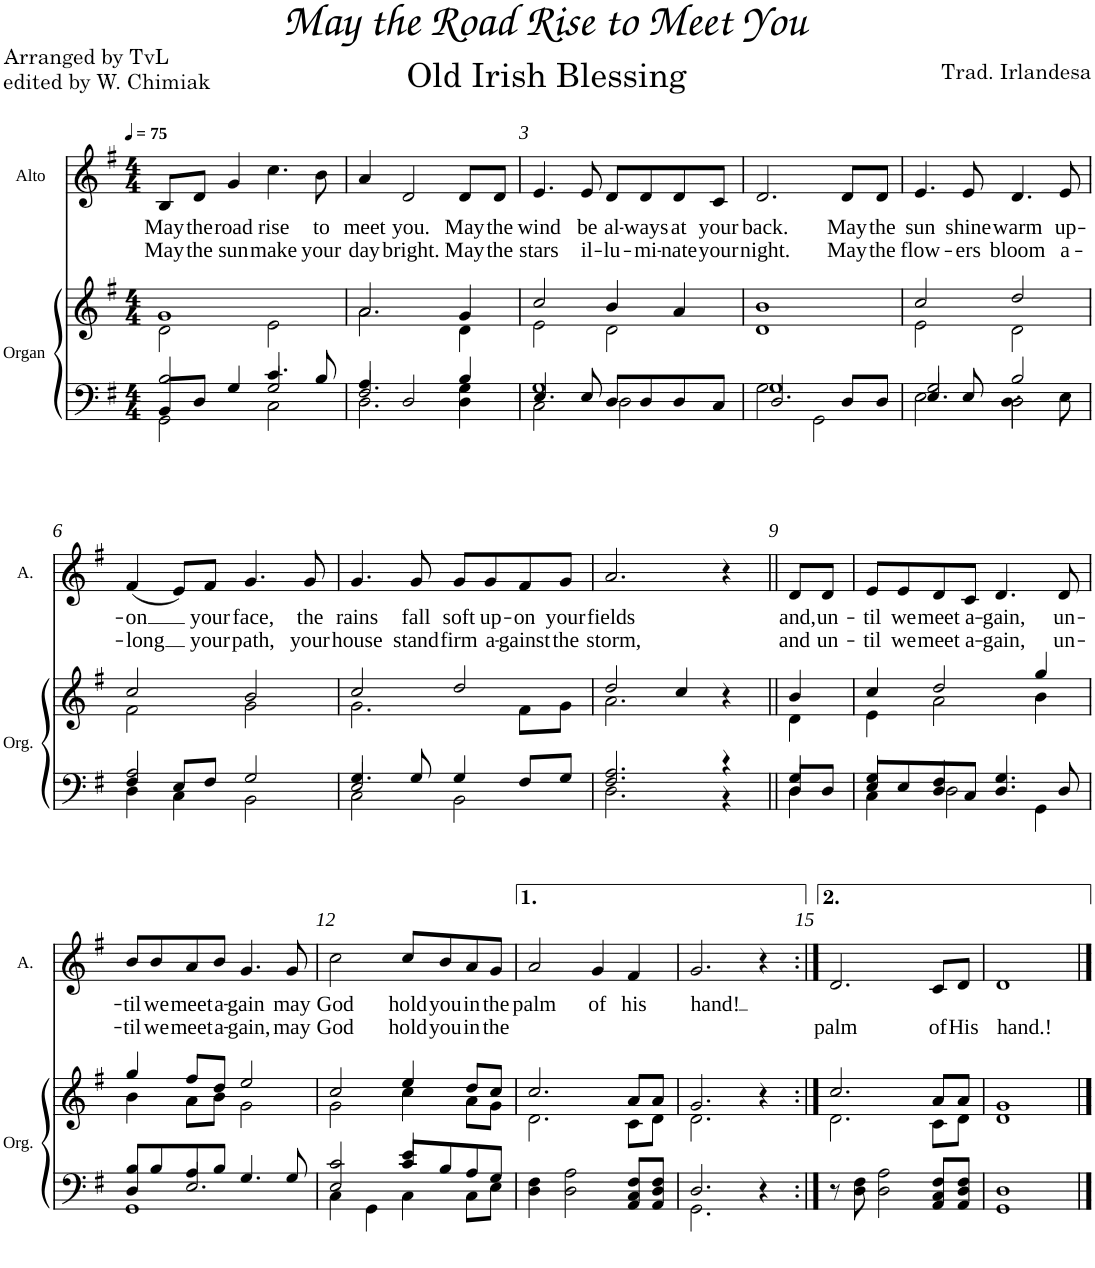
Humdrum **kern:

**kern	**kern	**kern	**text	**text
*part2	*part2	*part1	*part1	*part1
*staff3	*staff2	*staff1	*staff1	*staff1
*I"Organ	*	*I"Alto	*	*
*I'Org.	*	*I'A.	*	*
*clefF4	*clefG2	*clefG2	*	*
*k[f#]	*k[f#]	*k[f#]	*	*
*M4/4	*M4/4	*M4/4	*	*
*MM75	*MM75	*MM75	*	*
=1	=1	=1	=1	=1
*^	*^	*	*	*
*	*^	*	*	*	*	*
!	!	!	!	!	!	!LO:LY:b	!LO:LY:b
8BB/L	2B/	2GG\	1g	2d\	8B/L	May	May
!	!	!	!	!	!	!LO:LY:b	!LO:LY:b
8D/J	.	.	.	.	8d/J	the	the
!	!	!	!	!	!	!LO:LY:b	!LO:LY:b
4G/	.	.	.	.	4g/	road	sun
!	!	!	!	!	!	!LO:LY:b	!LO:LY:b
4.c/	2G/	2C\	.	2e\	4.cc\	rise	make
!	!	!	!	!	!	!LO:LY:b	!LO:LY:b
8B/	.	.	.	.	8b\	to	your
=2	=2	=2	=2	=2	=2	=2	=2
!	!	!	!	!	!	!LO:LY:b	!LO:LY:b
4A/	2.F#/	2.D\	2.a/	2.a\	4a/	meet	day
!	!	!	!	!	!	!LO:LY:b	!LO:LY:b
2D/	.	.	.	.	2d/	you.	bright.
!	!	!	!	!	!	!LO:LY:b	!LO:LY:b
4D\	4B/	4G\	4g/	4d\	8d/L	May	May
!	!	!	!	!	!	!LO:LY:b	!LO:LY:b
.	.	.	.	.	8d/J	the	the
=3	=3	=3	=3	=3	=3	=3	=3
!	!	!	!	!	!	!LO:LY:b	!LO:LY:b
4.E/	1G	2C\	2cc/	2e\	4.e/	wind	stars
!	!	!	!	!	!	!LO:LY:b	!LO:LY:b
8E/	.	.	.	.	8e/	be	il-
!	!	!	!	!	!	!LO:LY:b	!LO:LY:b
8D/L	.	2D\	4b/	2d\	8d/L	al-	-lu-
!	!	!	!	!	!	!LO:LY:b	!LO:LY:b
8D/	.	.	.	.	8d/	-ways	-mi-
!	!	!	!	!	!	!LO:LY:b	!LO:LY:b
8D/	.	.	4a/	.	8d/	at	-nate
!	!	!	!	!	!	!LO:LY:b	!LO:LY:b
8C/J	.	.	.	.	8c/J	your	your
=4	=4	=4	=4	=4	=4	=4	=4
!	!	!	!	!	!	!LO:LY:b	!LO:LY:b
2.D/	1G	2G\	1b	1d	2.d/	back.	night.
.	.	2GG\	.	.	.	.	.
!	!	!	!	!	!	!LO:LY:b	!LO:LY:b
8D/L	.	.	.	.	8d/L	May	May
!	!	!	!	!	!	!LO:LY:b	!LO:LY:b
8D/J	.	.	.	.	8d/J	the	the
=5	=5	=5	=5	=5	=5	=5	=5
!	!	!	!	!	!	!LO:LY:b	!LO:LY:b
4.E/	2G/	2E\	2cc/	2e\	4.e/	sun	flow-
!	!	!	!	!	!	!LO:LY:b	!LO:LY:b
8E/	.	.	.	.	8e/	shine	-ers
!	!	!	!	!	!	!LO:LY:b	!LO:LY:b
4.D\	2B/	2D\	2dd/	2d\	4.d/	warm	bloom
!	!	!	!	!	!	!LO:LY:b	!LO:LY:b
8E\	.	.	.	.	8e/	up-	a-
!!LO:LB:g=z
=6	=6	=6	=6	=6	=6	=6	=6
!	!	!	!	!	!	!LO:LY:b	!LO:LY:b
4F#/	2A/	4D\	2cc/	2f#\	(4f#/	-on	-long
8E/L	.	4C\	.	.	8e/L)	.	.
!	!	!	!	!	!	!LO:LY:b	!LO:LY:b
8F#/J	.	.	.	.	8f#/J	your	your
!	!	!	!	!	!	!LO:LY:b	!LO:LY:b
2G/	2ryy	2BB\	2b/	2g\	4.g/	face,	path,
!	!	!	!	!	!	!LO:LY:b	!LO:LY:b
.	.	.	.	.	8g/	the	your
=7	=7	=7	=7	=7	=7	=7	=7
!	!	!	!	!	!	!LO:LY:b	!LO:LY:b
4.G/	2E/	2C\	2cc/	2.g\	4.g/	rains	house
!	!	!	!	!	!	!LO:LY:b	!LO:LY:b
8G/	.	.	.	.	8g/	fall	stand
!	!	!	!	!	!	!LO:LY:b	!LO:LY:b
4G/	2ryy	2BB\	2dd/	.	8g/L	soft	firm
!	!	!	!	!	!	!LO:LY:b	!LO:LY:b
.	.	.	.	.	8g/	up-	a-
!	!	!	!	!	!	!LO:LY:b	!LO:LY:b
8F#/L	.	.	.	8f#\L	8f#/	-on	-gainst
!	!	!	!	!	!	!LO:LY:b	!LO:LY:b
8G/J	.	.	.	8g\J	8g/J	your	the
=8	=8	=8	=8	=8	=8	=8	=8
!	!	!	!	!	!	!LO:LY:b	!LO:LY:b
2.A/	2.F#/	2.D\	2dd/	2.a\	2.a/	fields	storm,
.	.	.	4cc/	.	.	.	.
4r	4r	4ryy	4r	4ryy	4r	.	.
=9||	=9||	=9||	=9||	=9||	=9||	=9||	=9||
!	!	!	!	!	!	!LO:LY:b	!LO:LY:b
8D/L	4G/	4D\	4b/	4d\	8d/L	and,	and
!	!	!	!	!	!	!LO:LY:b	!LO:LY:b
8D/J	.	.	.	.	8d/J	un-	un-
=10	=10	=10	=10	=10	=10	=10	=10
!	!	!	!	!	!	!LO:LY:b	!LO:LY:b
8E/L	4G/	4C\	4cc/	4e\	8e/L	-til	-til
!	!	!	!	!	!	!LO:LY:b	!LO:LY:b
8E/	.	.	.	.	8e/	we	we
!	!	!	!	!	!	!LO:LY:b	!LO:LY:b
8D/	4F#/	2D\	2dd/	2a\	8d/	meet	meet
!	!	!	!	!	!	!LO:LY:b	!LO:LY:b
8C/J	.	.	.	.	8c/J	a-	a-
!	!	!	!	!	!	!LO:LY:b	!LO:LY:b
4.D/ 4.G/	2ryy	.	.	.	4.d/	-gain,	gain,
.	.	4GG\	4gg/	4b\	.	.	.
!	!	!	!	!	!	!LO:LY:b	!LO:LY:b
8D/	.	.	.	.	8d/	un-	un-
!!LO:LB:g=z
=11	=11	=11	=11	=11	=11	=11	=11
!	!	!	!	!	!	!LO:LY:b	!LO:LY:b
8B/L	4D/	1GG	4gg/	4b\	8b/L	-til	-til
!	!	!	!	!	!	!LO:LY:b	!LO:LY:b
8B/	.	.	.	.	8b/	we	we
!	!	!	!	!	!	!LO:LY:b	!LO:LY:b
8A/	2.E/	.	8ff#/L	8a\L	8a/	meet	meet
!	!	!	!	!	!	!LO:LY:b	!LO:LY:b
8B/J	.	.	8dd/J	8b\J	8b/J	a-	a-
!	!	!	!	!	!	!LO:LY:b	!LO:LY:b
4.G/	.	.	2ee/	2g\	4.g/	-gain	-gain,
!	!	!	!	!	!	!LO:LY:b	!LO:LY:b
8G/	.	.	.	.	8g/	may	may
=12	=12	=12	=12	=12	=12	=12	=12
!	!	!	!	!	!	!LO:LY:b	!LO:LY:b
2c/	2E/	4C\	2cc/	2g\	2cc\	God	God
.	.	4GG\	.	.	.	.	.
!	!	!	!	!	!	!LO:LY:b	!LO:LY:b
8c/L	4e/	4C\	4ee/	4cc\	8cc/L	hold	hold
!	!	!	!	!	!	!LO:LY:b	!LO:LY:b
8B/	.	.	.	.	8b/	you	you
!	!	!	!	!	!	!LO:LY:b	!LO:LY:b
8A/	4ryy	8C\L	8dd/L	8a\L	8a/	in	in
!	!	!	!	!	!	!LO:LY:b	!LO:LY:b
8G/J	.	8E\J	8cc/J	8g\J	8g/J	the	the
=13	=13	=13	=13	=13	=13	=13	=13
!	!	!	!	!	!	!LO:LY:b	!
*v	*v	*v	*	*	*	*	*
4D\ 4F#\	2.cc/	2.d\	2a/	palm	.
2D\ 2A\	.	.	.	.	.
!	!	!	!	!LO:LY:b	!
.	.	.	4g/	of	.
!	!	!	!	!LO:LY:b	!
8AA/ 8C/ 8F#/L	8a/L	8c\L	4f#/	his	.
8AA/ 8D/ 8F#/J	8a/J	8d\J	.	.	.
=14	=14	=14	=14	=14	=14
*^	*	*	*	*	*
!	!	!	!	!	!LO:LY:b	!
2.D/	2.GG\	2.g/	2.d\	2.g/	hand!	.
4r	4ryy	4r	4ryy	4r	.	.
=15:|!	=15:|!	=15:|!	=15:|!	=15:|!	=15:|!	=15:|!
!	!	!	!	!	!	!LO:LY:b
*v	*v	*	*	*	*	*
8r	2.cc/	2.d\	2.d/	.	palm
8D\ 8F#\	.	.	.	.	.
2D\ 2A\	.	.	.	.	.
!	!	!	!	!	!LO:LY:b
8AA/ 8C/ 8F#/L	8a/L	8c\L	8c/L	.	of
!	!	!	!	!	!LO:LY:b
8AA/ 8D/ 8F#/J	8a/J	8d\J	8d/J	.	His
=16	=16	=16	=16	=16	=16
*^	*	*	*	*	*
!	!	!	!	!	!	!LO:LY:b
1D	1GG	1g	1d	1d	.	hand.!
*v	*v	*	*	*	*	*
*	*v	*v	*	*	*
==	==	==	==	==
*-	*-	*-	*-	*-
